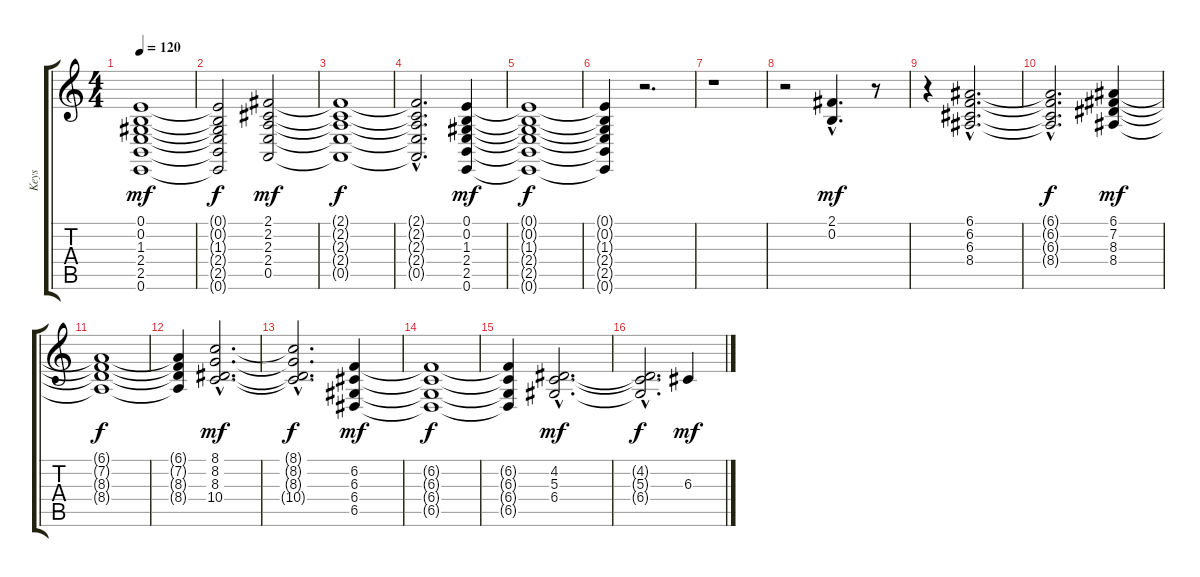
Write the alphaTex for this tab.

\track ("Keys" "Keys") {instrument pad4choir}
\staff {score tabs}
\tuning (E4 B3 G3 D3 A2 E2) {hide}
\ts (4 4)
\tempo 120
\clef g2
\ks c
(0.1 0.2 1.3 2.4 2.5 0.6).1{dy mf} |
(0.1{t} 0.2{t} 1.3{t} 2.4{t} 2.5{t} 0.6{t}).2{dy f} (2.1 2.2 2.3 2.4 0.5).2{dy mf} |
(2.1{t} 2.2{t} 2.3{t} 2.4{t} 0.5{t}).1{dy f} |
(2.1{hac t} 2.2{hac t} 2.3{hac t} 2.4{t} 0.5{hac t}).2{d} (0.1 0.2 1.3 2.4 2.5 0.6).4{dy mf} |
(0.1{t} 0.2{t} 1.3{t} 2.4{t} 2.5{t} 0.6{t}).1{dy f} |
(0.1{t} 0.2{t} 1.3{t} 2.4{t} 2.5{t} 0.6{t}).4 r.2{d} |
r.1 |
r.2 (2.1{hac} 0.2{hac}).4{d dy mf} r.8 |
r.4 (6.1{hac} 6.2{hac} 6.3{hac} 8.4{hac}).2{d} |
(6.1{hac t} 6.2{hac t} 6.3{hac t} 8.4{hac t}).2{d dy f} (6.1 7.2 8.3 8.4).4{dy mf} |
(6.1{t} 7.2{t} 8.3{t} 8.4{t}).1{dy f} |
(6.1{t} 7.2{t} 8.3{t} 8.4{t}).4 (8.1{hac} 8.2{hac} 8.3{hac} 10.4{hac}).2{d dy mf} |
(8.1{hac t} 8.2{hac t} 8.3{hac t} 10.4{hac t}).2{d dy f} (6.2 6.3 6.4 6.5).4{dy mf} |
(6.2{t} 6.3{t} 6.4{t} 6.5{t}).1{dy f} |
(6.2{t} 6.3{t} 6.4{t} 6.5{t}).4 (4.2{hac} 5.3{hac} 6.4{hac}).2{d dy mf} |
(4.2{hac t} 5.3{hac t} 6.4{hac t}).2{d dy f} 6.3.4{dy mf}
